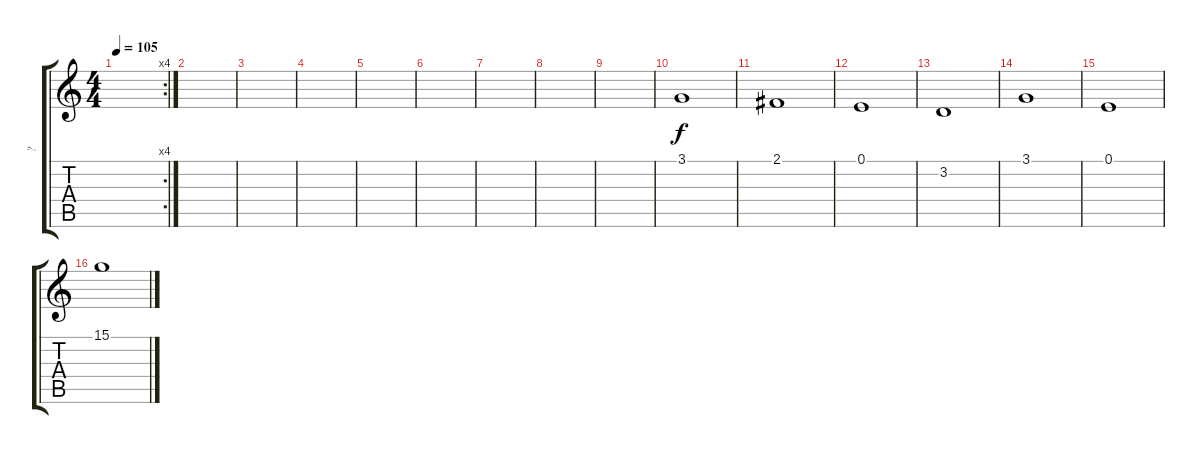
\track ("?" "?") {instrument glockenspiel}
\staff {score tabs}
\tuning (E4 B3 G3 D3 A2 E2) {hide}
\rc 4
\ts (4 4)
\tempo 105
\clef g2
\ks c
|
|
|
|
|
|
|
|
|
3.1.1 |
2.1.1 |
0.1.1 |
3.2.1 |
3.1.1 |
0.1.1 |
15.1.1
